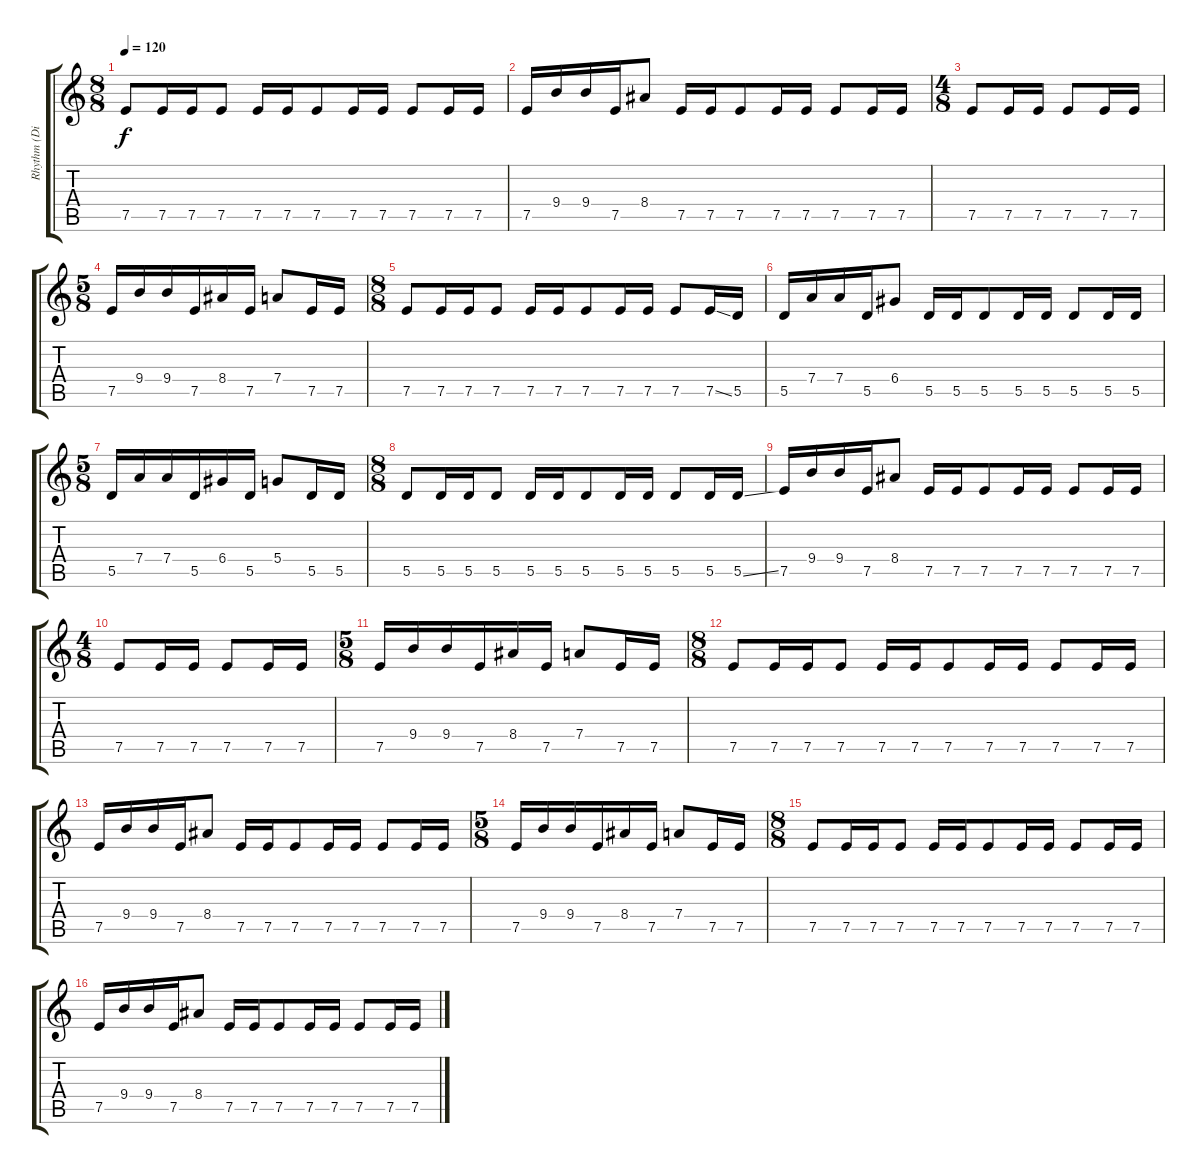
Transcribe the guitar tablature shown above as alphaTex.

\track ("Rhythm (Distortion)" "Rhythm (Di") {instrument distortionguitar}
\staff {score tabs}
\tuning (E4 B3 G3 D3 A2 E2) {hide}
\ts (8 8)
\tempo 120
\clef g2
\ks c
7.5.8{dy f} 7.5.16 7.5.16 7.5.8 7.5.16 7.5.16 7.5.8 7.5.16 7.5.16 7.5.8 7.5.16 7.5.16 |
7.5.16 9.4.16 9.4.16 7.5.16 8.4.8 7.5.16 7.5.16 7.5.8 7.5.16 7.5.16 7.5.8 7.5.16 7.5.16 |
\ts (4 8)
7.5.8 7.5.16 7.5.16 7.5.8 7.5.16 7.5.16 |
\ts (5 8)
7.5.16 9.4.16 9.4.16 7.5.16 8.4.16 7.5.16 7.4.8 7.5.16 7.5.16 |
\ts (8 8)
7.5.8 7.5.16 7.5.16 7.5.8 7.5.16 7.5.16 7.5.8 7.5.16 7.5.16 7.5.8 7.5{ss}.16 5.5.16 |
5.5.16 7.4.16 7.4.16 5.5.16 6.4.8 5.5.16 5.5.16 5.5.8 5.5.16 5.5.16 5.5.8 5.5.16 5.5.16 |
\ts (5 8)
5.5.16 7.4.16 7.4.16 5.5.16 6.4.16 5.5.16 5.4.8 5.5.16 5.5.16 |
\ts (8 8)
5.5.8 5.5.16 5.5.16 5.5.8 5.5.16 5.5.16 5.5.8 5.5.16 5.5.16 5.5.8 5.5.16 5.5{ss}.16 |
7.5.16 9.4.16 9.4.16 7.5.16 8.4.8 7.5.16 7.5.16 7.5.8 7.5.16 7.5.16 7.5.8 7.5.16 7.5.16 |
\ts (4 8)
7.5.8 7.5.16 7.5.16 7.5.8 7.5.16 7.5.16 |
\ts (5 8)
7.5.16 9.4.16 9.4.16 7.5.16 8.4.16 7.5.16 7.4.8 7.5.16 7.5.16 |
\ts (8 8)
7.5.8 7.5.16 7.5.16 7.5.8 7.5.16 7.5.16 7.5.8 7.5.16 7.5.16 7.5.8 7.5.16 7.5.16 |
7.5.16 9.4.16 9.4.16 7.5.16 8.4.8 7.5.16 7.5.16 7.5.8 7.5.16 7.5.16 7.5.8 7.5.16 7.5.16 |
\ts (5 8)
7.5.16 9.4.16 9.4.16 7.5.16 8.4.16 7.5.16 7.4.8 7.5.16 7.5.16 |
\ts (8 8)
7.5.8 7.5.16 7.5.16 7.5.8 7.5.16 7.5.16 7.5.8 7.5.16 7.5.16 7.5.8 7.5.16 7.5.16 |
7.5.16 9.4.16 9.4.16 7.5.16 8.4.8 7.5.16 7.5.16 7.5.8 7.5.16 7.5.16 7.5.8 7.5.16 7.5.16
